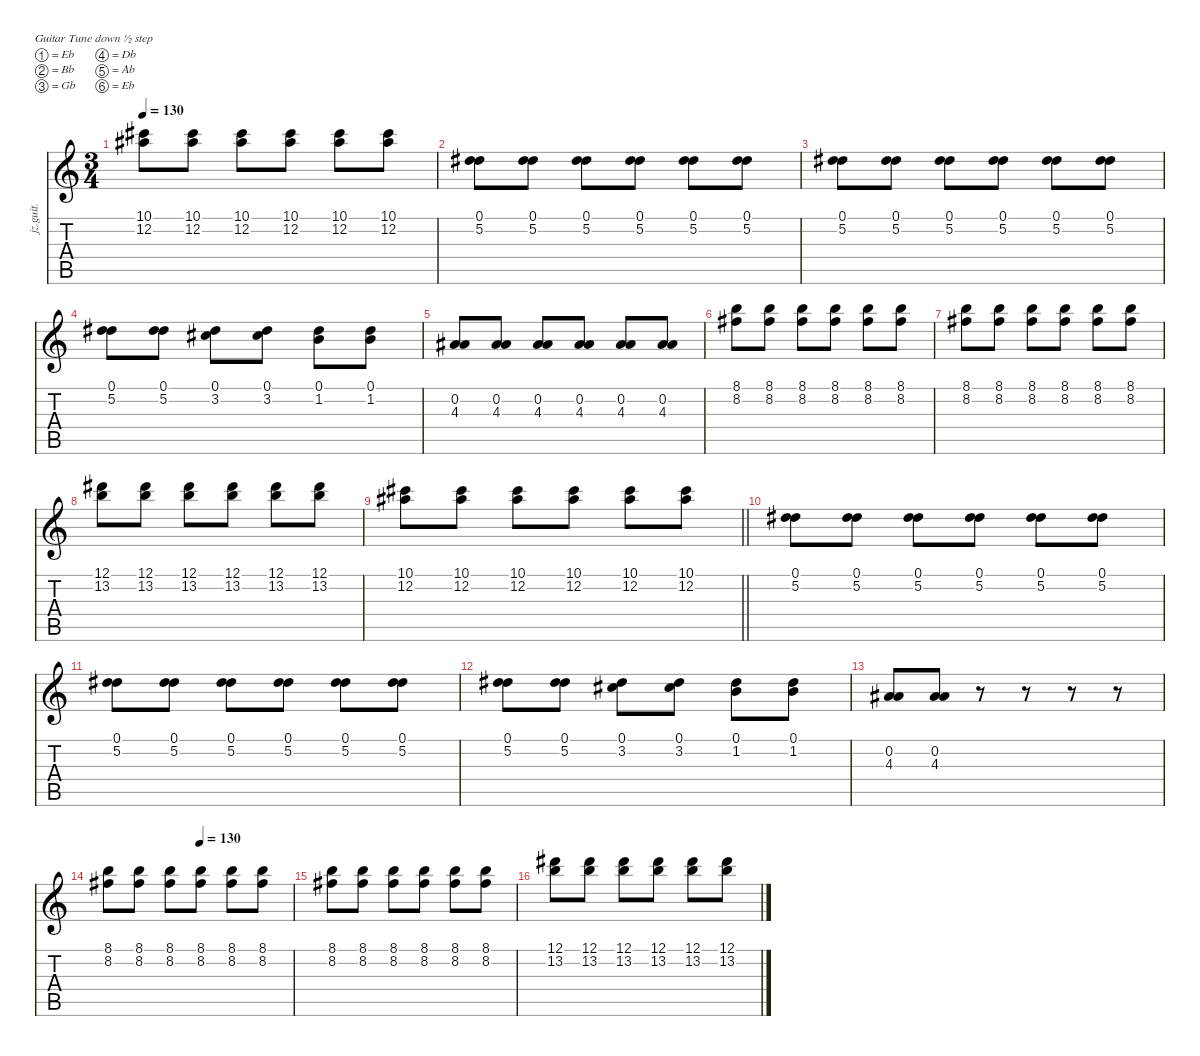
\defaultSystemsLayout 4
\hideDynamics
\bracketExtendMode nobrackets
\otherSystemsTrackNameOrientation horizontal
\track ("Track 1" "jz.guit.") {instrument electricguitarjazz}
\staff {score tabs}
\tuning (Eb4 Bb3 Gb3 Db3 Ab2 Eb2)
\ts (3 4)
\tempo 130
\clef g2
\ks c
(10.1{acc #} 12.2{acc #}).8{dy f beam Down} (10.1{acc #} 12.2{acc #}).8{beam Down} (10.1{acc #} 12.2{acc #}).8{beam Down} (10.1{acc #} 12.2{acc #}).8{beam Down} (10.1{acc #} 12.2{acc #}).8{beam Down} (10.1{acc #} 12.2{acc #}).8{beam Down} |
(0.1{acc #} 5.2{acc #}).8{beam Down} (0.1{acc #} 5.2{acc #}).8{beam Down} (0.1{acc #} 5.2{acc #}).8{beam Down} (0.1{acc #} 5.2{acc #}).8{beam Down} (0.1{acc #} 5.2{acc #}).8{beam Down} (0.1{acc #} 5.2{acc #}).8{beam Down} |
(0.1{acc #} 5.2{acc #}).8{beam Down} (0.1{acc #} 5.2{acc #}).8{beam Down} (0.1{acc #} 5.2{acc #}).8{beam Down} (0.1{acc #} 5.2{acc #}).8{beam Down} (0.1{acc #} 5.2{acc #}).8{beam Down} (0.1{acc #} 5.2{acc #}).8{beam Down} |
(0.1{acc #} 5.2{acc #}).8{beam Down} (0.1{acc #} 5.2{acc #}).8{beam Down} (0.1{acc #} 3.2{acc #}).8{beam Down} (0.1{acc #} 3.2{acc #}).8{beam Down} (0.1{acc #} 1.2).8{beam Down} (0.1{acc #} 1.2).8{beam Down} |
(0.2{acc #} 4.3{acc #}).8{beam Up} (0.2{acc #} 4.3{acc #}).8{beam Up} (0.2{acc #} 4.3{acc #}).8{beam Up} (0.2{acc #} 4.3{acc #}).8{beam Up} (0.2{acc #} 4.3{acc #}).8{beam Up} (0.2{acc #} 4.3{acc #}).8{beam Up} |
(8.2{acc #} 8.1).8{beam Down} (8.2{acc #} 8.1).8{beam Down} (8.2{acc #} 8.1).8{beam Down} (8.2{acc #} 8.1).8{beam Down} (8.2{acc #} 8.1).8{beam Down} (8.2{acc #} 8.1).8{beam Down} |
(8.2{acc #} 8.1).8{beam Down} (8.2{acc #} 8.1).8{beam Down} (8.2{acc #} 8.1).8{beam Down} (8.2{acc #} 8.1).8{beam Down} (8.2{acc #} 8.1).8{beam Down} (8.2{acc #} 8.1).8{beam Down} |
(12.1{acc #} 13.2).8{beam Down} (12.1{acc #} 13.2).8{beam Down} (12.1{acc #} 13.2).8{beam Down} (12.1{acc #} 13.2).8{beam Down} (12.1{acc #} 13.2).8{beam Down} (12.1{acc #} 13.2).8{beam Down} |
\barLineRight lightlight
(10.1{acc #} 12.2{acc #}).8{beam Down} (10.1{acc #} 12.2{acc #}).8{beam Down} (10.1{acc #} 12.2{acc #}).8{beam Down} (10.1{acc #} 12.2{acc #}).8{beam Down} (10.1{acc #} 12.2{acc #}).8{beam Down} (10.1{acc #} 12.2{acc #}).8{beam Down} |
(0.1{acc #} 5.2{acc #}).8{beam Down} (0.1{acc #} 5.2{acc #}).8{beam Down} (0.1{acc #} 5.2{acc #}).8{beam Down} (0.1{acc #} 5.2{acc #}).8{beam Down} (0.1{acc #} 5.2{acc #}).8{beam Down} (0.1{acc #} 5.2{acc #}).8{beam Down} |
(0.1{acc #} 5.2{acc #}).8{beam Down} (0.1{acc #} 5.2{acc #}).8{beam Down} (0.1{acc #} 5.2{acc #}).8{beam Down} (0.1{acc #} 5.2{acc #}).8{beam Down} (0.1{acc #} 5.2{acc #}).8{beam Down} (0.1{acc #} 5.2{acc #}).8{beam Down} |
(0.1{acc #} 5.2{acc #}).8{beam Down} (0.1{acc #} 5.2{acc #}).8{beam Down} (0.1{acc #} 3.2{acc #}).8{beam Down} (0.1{acc #} 3.2{acc #}).8{beam Down} (0.1{acc #} 1.2).8{beam Down} (0.1{acc #} 1.2).8{beam Down} |
(0.2{acc #} 4.3{acc #}).8{beam Up} (0.2{acc #} 4.3{acc #}).8{beam Up} r.8{beam Up} r.8{beam Up} r.8{beam Up} r.8{beam Up} |
\tempo (130 0.5)
(8.2{acc #} 8.1).8{beam Down} (8.2{acc #} 8.1).8{beam Down} (8.2{acc #} 8.1).8{beam Down} (8.2{acc #} 8.1).8{beam Down} (8.2{acc #} 8.1).8{beam Down} (8.2{acc #} 8.1).8{beam Down} |
(8.2{acc #} 8.1).8{beam Down} (8.2{acc #} 8.1).8{beam Down} (8.2{acc #} 8.1).8{beam Down} (8.2{acc #} 8.1).8{beam Down} (8.2{acc #} 8.1).8{beam Down} (8.2{acc #} 8.1).8{beam Down} |
(12.1{acc #} 13.2).8{beam Down} (12.1{acc #} 13.2).8{beam Down} (12.1{acc #} 13.2).8{beam Down} (12.1{acc #} 13.2).8{beam Down} (12.1{acc #} 13.2).8{beam Down} (12.1{acc #} 13.2).8{beam Down}
